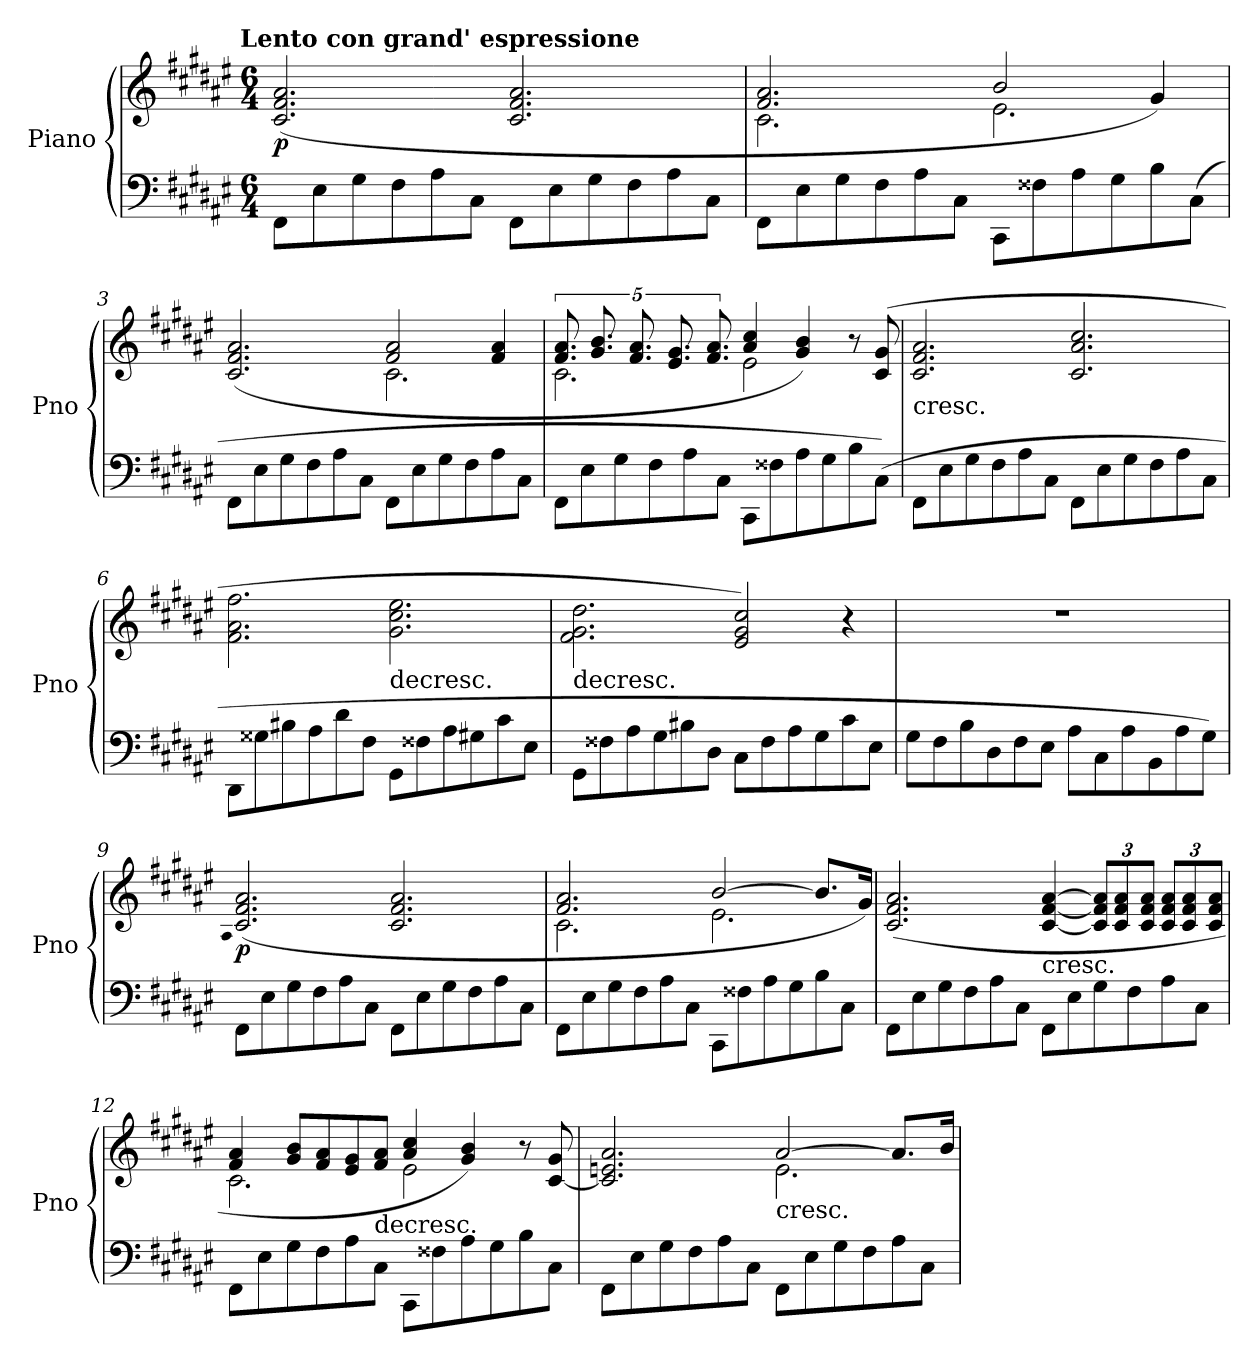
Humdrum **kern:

**kern	**kern	**dynam
*part1	*part1	*part1
*staff2	*staff1	*staff1/2
*I"Piano	*	*
*I'Pno	*	*
*clefF4	*clefG2	*
*k[f#c#g#d#a#e#]	*k[f#c#g#d#a#e#]	*
*F#:	*F#:	*
!!LO:TX:omd:t=Lento con grand' espressione
*M6/4	*M6/4	*
*MM60	*MM60	*
=1	=1	=1
8FF#\L	(2.c#/ 2.f#/ 2.a#/	p
8E#\	.	.
8G#\	.	.
8F#\	.	.
8A#\	.	.
8C#\J	.	.
8FF#\L	2.c#/ 2.f#/ 2.a#/	.
8E#\	.	.
8G#\	.	.
8F#\	.	.
8A#\	.	.
8C#\J	.	.
=2	=2	=2
*	*^	*
8FF#\L	2.f#/ 2.a#/	2.c#	.
8E#\	.	.	.
8G#\	.	.	.
8F#\	.	.	.
8A#\	.	.	.
8C#\J	.	.	.
8CC#\L	2b/	2.e#\	.
8F##X\	.	.	.
8A#\	.	.	.
8G#\	.	.	.
8B\	4g#/)	.	.
(8C#\J	.	.	.
=3	=3	=3	=3
8FF#\L	(2.c#/ 2.f#/ 2.a#/	2.ryy	.
8E#\	.	.	.
8G#\	.	.	.
8F#\	.	.	.
8A#\	.	.	.
8C#\J	.	.	.
8FF#\L	2f#/ 2a#/	2.c#\	.
8E#\	.	.	.
8G#\	.	.	.
8F#\	.	.	.
8A#\	4f#/ 4a#/	.	.
8C#\J	.	.	.
=4	=4	=4	=4
8FF#\L	10.f#/ 10.a#/	2.c#\	.
8E#\	.	.	.
.	10.g#/ 10.b/	.	.
8G#\	.	.	.
.	10.f#/ 10.a#/	.	.
8F#\	.	.	.
.	10.e#/ 10.g#/	.	.
8A#\	.	.	.
.	10.f#/ 10.a#/	.	.
8C#\J	.	.	.
8CC#\L	4a#/ 4cc#/	2e#\	.
8F##X\	.	.	.
8A#\	4g#/ 4b/)	.	.
8G#\	.	.	.
8B\	8r	4ryy	.
(8C#\J)	(8c#/ 8g#/	.	.
*	*v	*v	*
=5	=5	=5
!	!LO:TX:c:t=cresc.	!
8FF#\L	2.c#/ 2.f#/ 2.a#/	.
8E#\	.	.
8G#\	.	.
8F#\	.	.
8A#\	.	.
8C#\J	.	.
8FF#\L	2.c#/ 2.a#/ 2.cc#/	.
8E#\	.	.
8G#\	.	.
8F#\	.	.
8A#\	.	.
8C#\J	.	.
=6	=6	=6
8DD#\L	2.f#\ 2.a#\ 2.ff#\	.
8G##X\	.	.
8B#X\	.	.
8A#\	.	.
8d#\	.	.
8F#\J	.	.
!	!LO:TX:c:t=decresc.	!
8GG#\L	2.g#\ 2.cc#\ 2.ee#\	.
8F##X\	.	.
8A#\	.	.
8G#X\	.	.
8c#\	.	.
8E#\J	.	.
=7	=7	=7
!	!LO:TX:c:t=decresc.	!
8GG#\L	2.f#\ 2.g#\ 2.dd#\	.
8F##X\	.	.
8A#\	.	.
8G#\	.	.
8B#X\	.	.
8D#\J	.	.
8C#\L	2e#/ 2g#/ 2cc#/)	.
8F##\	.	.
8A#\	.	.
8G#\	.	.
8c#\	4r	.
8E#\J	.	.
=8	=8	=8
8G#\L	1.r	.
8F#\	.	.
8B\	.	.
8D#\	.	.
8F#\	.	.
8E#\J	.	.
8A#\L	.	.
8C#\	.	.
8A#\	.	.
8BB\	.	.
8A#\	.	.
8G#\J)	.	.
=9	=9	=9
.	qA#	.
8FF#\L	(2.c#/ 2.f#/ 2.a#/	p
8E#\	.	.
8G#\	.	.
8F#\	.	.
8A#\	.	.
8C#\J	.	.
8FF#\L	2.c#/ 2.f#/ 2.a#/	.
8E#\	.	.
8G#\	.	.
8F#\	.	.
8A#\	.	.
8C#\J	.	.
=10	=10	=10
*	*^	*
8FF#\L	2.f#/ 2.a#/	2.c#	.
8E#\	.	.	.
8G#\	.	.	.
8F#\	.	.	.
8A#\	.	.	.
8C#\J	.	.	.
8CC#\L	[2b/	2.e#\	.
8F##X\	.	.	.
8A#\	.	.	.
8G#\	.	.	.
8B\	8.b/L]	.	.
8C#\J	.	.	.
.	16g#/Jk)	.	.
*	*v	*v	*
=11	=11	=11
8FF#\L	(2.c#/ 2.f#/ 2.a#/	.
8E#\	.	.
8G#\	.	.
8F#\	.	.
8A#\	.	.
8C#\J	.	.
!	!LO:TX:c:t=cresc.	!
8FF#\L	[4c#/ [4f#/ [4a#/	.
8E#\	.	.
8G#\	12c#]/ 12f#]/ 12a#]/L	.
.	12c#/ 12f#/ 12a#/	.
8F#\	.	.
.	12c#/ 12f#/ 12a#/J	.
8A#\	12c#/ 12f#/ 12a#/L	.
.	12c#/ 12f#/ 12a#/	.
8C#\J	.	.
.	12c#/ 12f#/ 12a#/J	.
=12	=12	=12
*	*^	*
8FF#\L	4f#/ 4a#/	2.c#\	.
8E#\	.	.	.
8G#\	8g#/ 8b/L	.	.
8F#\	8f#/ 8a#/	.	.
8A#\	8e#/ 8g#/	.	.
!	!LO:TX:c:t=decresc.	!	!
8C#\J	8f#/ 8a#/J	.	.
8CC#\L	4a#/ 4cc#/	2e#\	.
8F##X\	.	.	.
8A#\	4g#/ 4b/)	.	.
8G#\	.	.	.
8B\	8r	4ryy	.
8C#\J	[8c#/ 8g#/	.	.
=13	=13	=13	=13
8FF#\L	2.c#]/ 2.en/ 2.a#/	2.ryy	.
8E#\	.	.	.
8G#\	.	.	.
8F#\	.	.	.
8A#\	.	.	.
8C#\J	.	.	.
!	!LO:TX:c:t=cresc.	!	!
8FF#\L	[2a#/	2.e\	.
8E#\	.	.	.
8G#\	.	.	.
8F#\	.	.	.
8A#\	8.a#/L]	.	.
8C#\J	.	.	.
.	16b/Jk	.	.
*	*v	*v	*
=	=	=
*-	*-	*-
